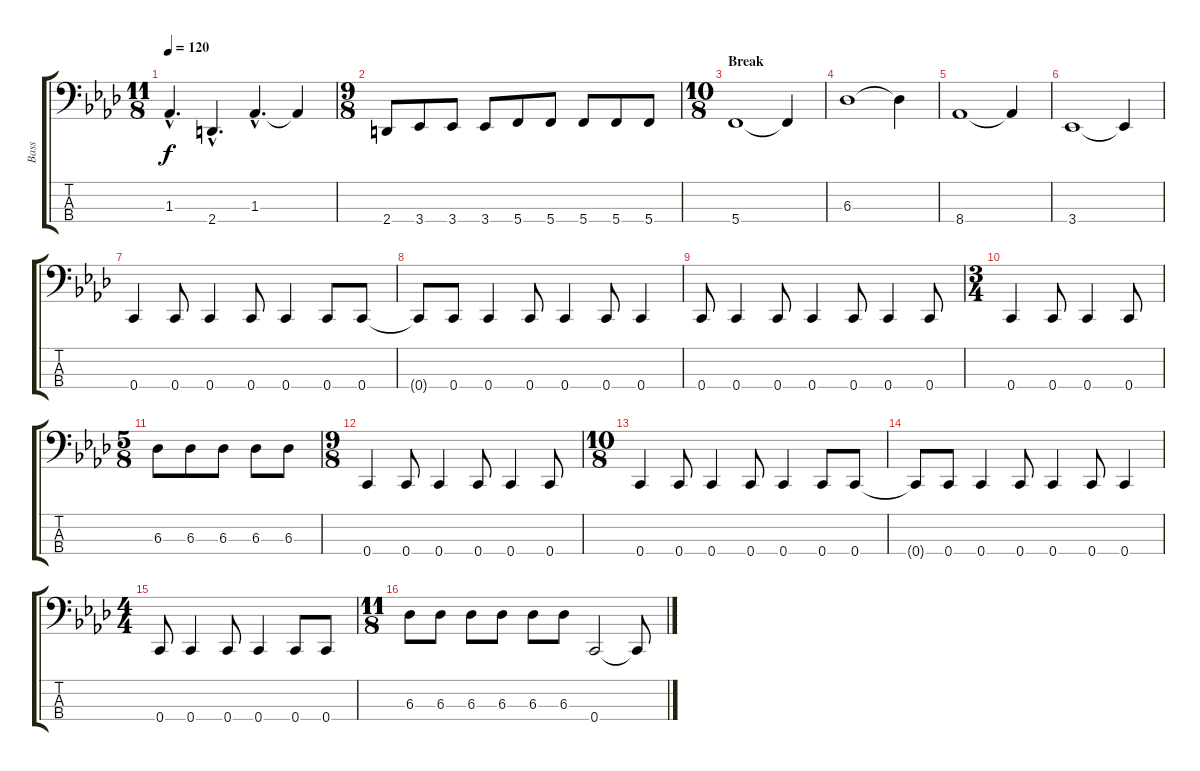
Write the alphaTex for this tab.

\track ("Bass" "Bass") {instrument electricbasspick}
\staff {score tabs}
\tuning (F2 C2 G1 C1) {hide}
\ts (11 8)
\tempo 120
\clef f4
\ks ab
1.3{hac}.4{d dy f} 2.4{hac}.4{d} 1.3{hac}.4{d} 1.3{t}.4 |
\ts (9 8)
2.4.8 3.4.8 3.4.8 3.4.8 5.4.8 5.4.8 5.4.8 5.4.8 5.4.8 |
\ts (10 8)
\section ("" "Break")
5.4.1 5.4{t}.4 |
6.3.1 6.3{t}.4 |
8.4.1 8.4{t}.4 |
3.4.1 3.4{t}.4 |
0.4.4 0.4.8 0.4.4 0.4.8 0.4.4 0.4.8 0.4.8 |
0.4{t}.8 0.4.8 0.4.4 0.4.8 0.4.4 0.4.8 0.4.4 |
0.4.8 0.4.4 0.4.8 0.4.4 0.4.8 0.4.4 0.4.8 |
\ts (3 4)
0.4.4 0.4.8 0.4.4 0.4.8 |
\ts (5 8)
6.3.8 6.3.8 6.3.8 6.3.8 6.3.8 |
\ts (9 8)
0.4.4 0.4.8 0.4.4 0.4.8 0.4.4 0.4.8 |
\ts (10 8)
0.4.4 0.4.8 0.4.4 0.4.8 0.4.4 0.4.8 0.4.8 |
0.4{t}.8 0.4.8 0.4.4 0.4.8 0.4.4 0.4.8 0.4.4 |
\ts (4 4)
0.4.8 0.4.4 0.4.8 0.4.4 0.4.8 0.4.8 |
\ts (11 8)
6.3.8 6.3.8 6.3.8 6.3.8 6.3.8 6.3.8 0.4.2 0.4{t}.8
